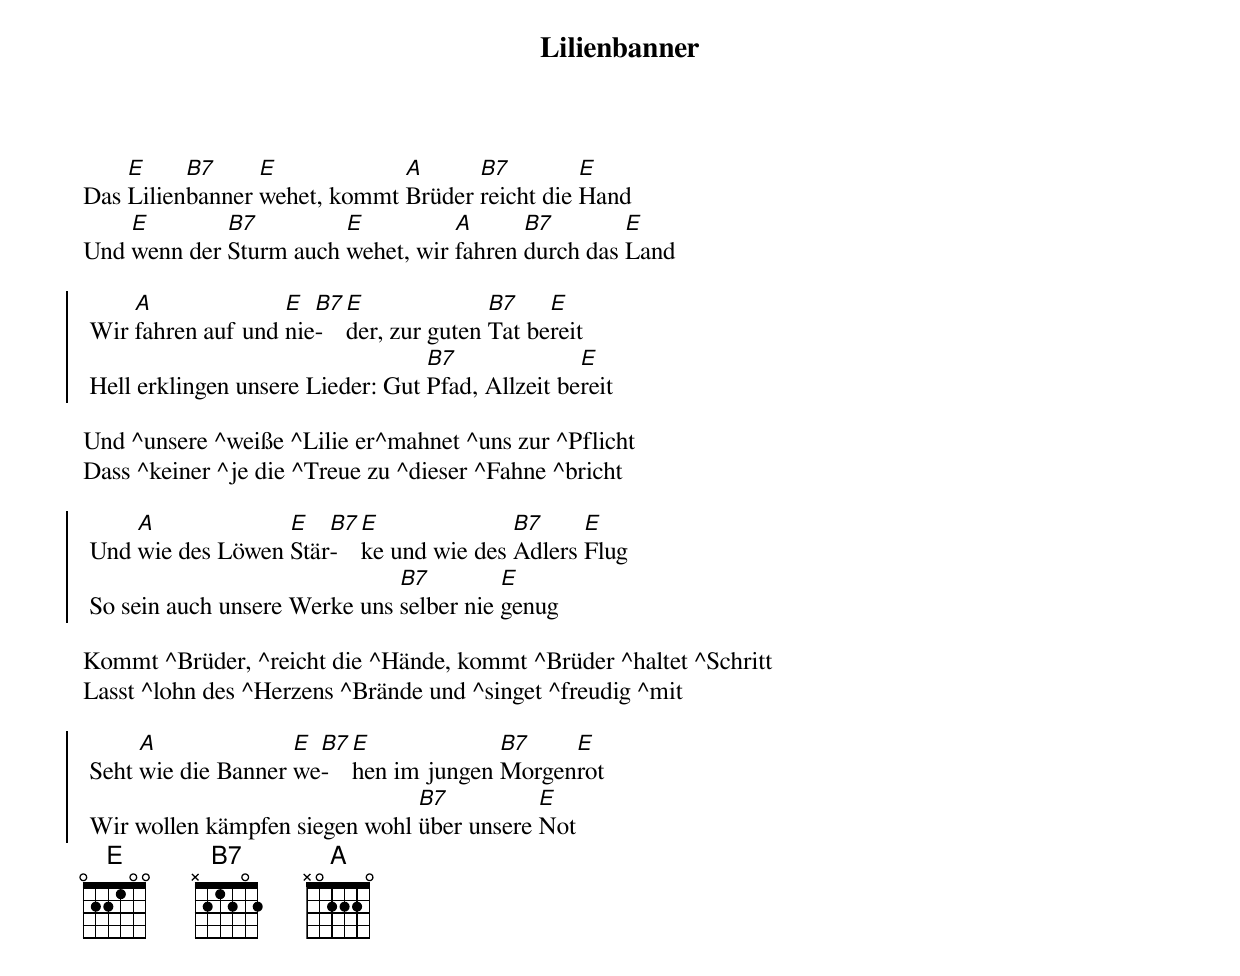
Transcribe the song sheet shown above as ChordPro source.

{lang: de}
{title: Lilienbanner}

Das [E]Lilien[B7]banner [E]wehet, kommt [A]Brüder [B7]reicht die [E]Hand
Und [E]wenn der [B7]Sturm auch [E]wehet, wir [A]fahren [B7]durch das [E]Land

{soc}
	Wir [A]fahren auf und [E]nie[B7]-[E]der, zur guten [B7]Tat be[E]reit
	Hell erklingen unsere Lieder: Gut [B7]Pfad, Allzeit be[E]reit
{eoc}

Und ^unsere ^weiße ^Lilie er^mahnet ^uns zur ^Pflicht
Dass ^keiner ^je die ^Treue zu ^dieser ^Fahne ^bricht

{soc}
	Und [A]wie des Löwen [E]Stär[B7]-[E]ke und wie des [B7]Adlers [E]Flug
	So sein auch unsere Werke uns [B7]selber nie [E]genug
{eoc}

Kommt ^Brüder, ^reicht die ^Hände, kommt ^Brüder ^haltet ^Schritt
Lasst ^lohn des ^Herzens ^Brände und ^singet ^freudig ^mit

{soc}
	Seht [A]wie die Banner [E]we[B7]-[E]hen im jungen [B7]Morgen[E]rot
	Wir wollen kämpfen siegen wohl [B7]über unsere [E]Not
{eoc}
